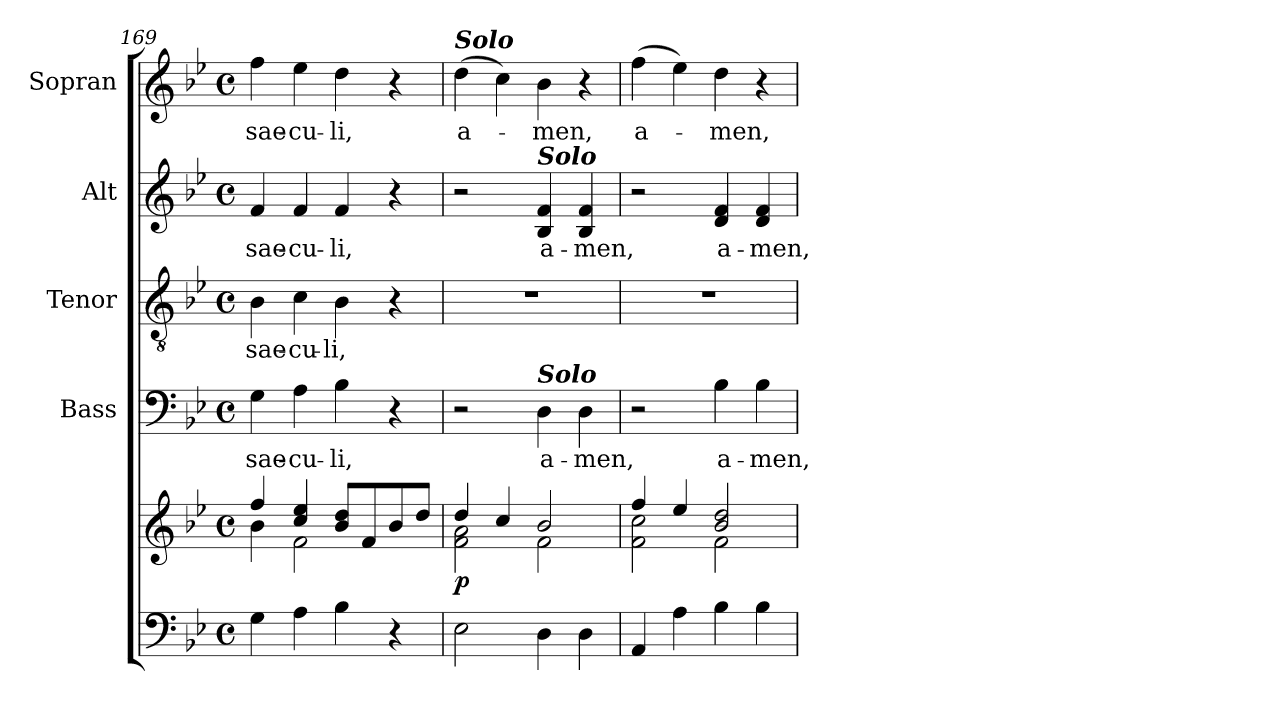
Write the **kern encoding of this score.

**kern	**kern	**dynam	**kern	**text	**kern	**text	**kern	**text	**kern	**text
*part5	*part5	*part5	*part4	*part4	*part3	*part3	*part2	*part2	*part1	*part1
*staff6	*staff5	*staff5/6	*staff4	*staff4	*staff3	*staff3	*staff2	*staff2	*staff1	*staff1
*	*	*	*I"Bass	*	*I"Tenor	*	*I"Alt	*	*I"Sopran	*
*	*	*	*I'B.	*	*I'T.	*	*I'A.	*	*I'S.	*
*clefF4	*clefG2	*	*clefF4	*	*clefGv2	*	*clefG2	*	*clefG2	*
*k[b-e-]	*k[b-e-]	*	*k[b-e-]	*	*k[b-e-]	*	*k[b-e-]	*	*k[b-e-]	*
*B-:	*B-:	*	*B-:	*	*B-:	*	*B-:	*	*B-:	*
*M4/4	*M4/4	*	*M4/4	*	*M4/4	*	*M4/4	*	*M4/4	*
*met(c)	*met(c)	*	*met(c)	*	*met(c)	*	*met(c)	*	*met(c)	*
=169	=169	=169	=169	=169	=169	=169	=169	=169	=169	=169
*	*^	*	*	*	*	*	*	*	*	*
!	!	!	!	!	!LO:LY:b	!	!LO:LY:b	!	!LO:LY:b	!	!LO:LY:b
4G\	4ff/	4b-\	.	4G\	sae-	4B-\	sae-	4f/	sae-	4ff\	sae-
!	!	!	!	!	!LO:LY:b	!	!LO:LY:b	!	!LO:LY:b	!	!LO:LY:b
4A\	4cc/ 4ee-/	2f\	.	4A\	-cu-	4c\	-cu-	4f/	-cu-	4ee-\	-cu-
!	!	!	!	!	!LO:LY:b	!	!LO:LY:b	!	!LO:LY:b	!	!LO:LY:b
4B-\	8b-/ 8dd/L	.	.	4B-\	-li,	4B-\	-li,	4f/	-li,	4dd\	-li,
.	8f/	.	.	.	.	.	.	.	.	.	.
4r	8b-/	4ryy	.	4r	.	4r	.	4r	.	4r	.
.	8dd/J	.	.	.	.	.	.	.	.	.	.
=170	=170	=170	=170	=170	=170	=170	=170	=170	=170	=170	=170
!	!	!	!	!	!	!	!	!	!	!LO:TX:a:Bi:t=Solo	!
!	!	!	!LO:DY:b	!	!	!	!	!	!	!	!LO:LY:b
2E-\	4dd/	2f\ 2a\	p	2r	.	1r	.	2r	.	(>4dd\	a-
.	4cc/	.	.	.	.	.	.	.	.	4cc\)	.
!	!	!	!	!	!	!	!	!LO:TX:a:Bi:t=Solo	!	!	!
!	!	!	!	!LO:TX:a:Bi:t=Solo	!	!	!	!	!	!	!
!	!	!	!	!	!LO:LY:b	!	!	!	!LO:LY:b	!	!LO:LY:b
4D\	2b-/	2f\	.	4D\	a-	.	.	4B-/ 4f/	a-	4b-\	-men,
!	!	!	!	!	!LO:LY:b	!	!	!	!LO:LY:b	!	!
4D\	.	.	.	4D\	-men,	.	.	4B-/ 4f/	-men,	4r	.
!!LO:PB:g=z
=171	=171	=171	=171	=171	=171	=171	=171	=171	=171	=171	=171
!	!	!	!	!	!	!	!	!	!	!	!LO:LY:b
4AA/	4ff/	2f\ 2cc\	.	2r	.	1r	.	2r	.	(>4ff\	a-
4A\	4ee-/	.	.	.	.	.	.	.	.	4ee-\)	.
!	!	!	!	!	!LO:LY:b	!	!	!	!LO:LY:b	!	!LO:LY:b
4B-\	2b-/ 2dd/	2f\	.	4B-\	a-	.	.	4d/ 4f/	a-	4dd\	-men,
!	!	!	!	!	!LO:LY:b	!	!	!	!LO:LY:b	!	!
4B-\	.	.	.	4B-\	-men,	.	.	4d/ 4f/	-men,	4r	.
*	*v	*v	*	*	*	*	*	*	*	*	*
=	=	=	=	=	=	=	=	=	=	=
*-	*-	*-	*-	*-	*-	*-	*-	*-	*-	*-
